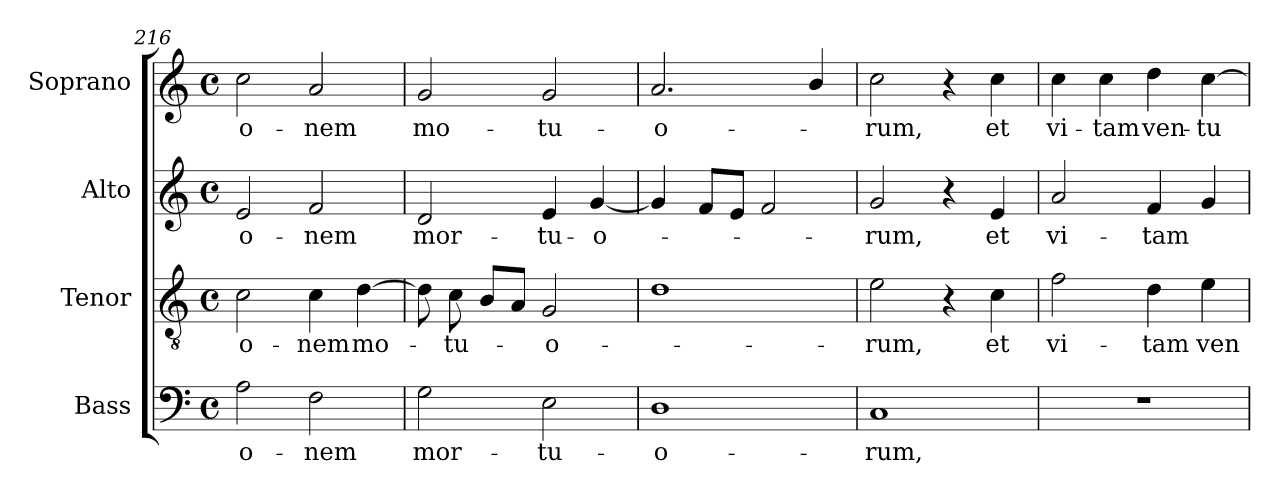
**kern	**text	**kern	**text	**kern	**text	**kern	**text
*part4	*part4	*part3	*part3	*part2	*part2	*part1	*part1
*staff4	*staff4	*staff3	*staff3	*staff2	*staff2	*staff1	*staff1
*I"Bass	*	*I"Tenor	*	*I"Alto	*	*I"Soprano	*
*I'B.	*	*I'T.	*	*I'A.	*	*I'S.	*
*clefF4	*	*clefGv2	*	*clefG2	*	*clefG2	*
*	*	*ITrd7c12	*	*	*	*	*
*k[]	*	*k[]	*	*k[]	*	*k[]	*
*C:	*	*C:	*	*C:	*	*C:	*
*M4/4	*	*M4/4	*	*M4/4	*	*M4/4	*
*met(c)	*	*met(c)	*	*met(c)	*	*met(c)	*
=216	=216	=216	=216	=216	=216	=216	=216
!	!LO:LY:b:color=#000000	!	!	!	!	!	!
!	!	!	!LO:LY:b:color=#000000	!	!	!	!
!	!	!	!	!	!LO:LY:b:color=#000000	!	!
!	!	!	!	!	!	!	!LO:LY:b:color=#000000
2Ai\	-o-	2Ci\	-o-	2ei/	-o-	2cci\	-o-
!	!LO:LY:b:color=#000000	!	!	!	!	!	!
!	!	!	!LO:LY:b:color=#000000	!	!	!	!
!	!	!	!	!	!LO:LY:b:color=#000000	!	!
!	!	!	!	!	!	!	!LO:LY:b:color=#000000
2Fi\	-nem	4Ci\	-nem	2fi/	-nem	2ai/	-nem
!	!	!	!LO:LY:b:color=#000000	!	!	!	!
.	.	[4Di\	mo-	.	.	.	.
=217	=217	=217	=217	=217	=217	=217	=217
!	!LO:LY:b:color=#000000	!	!	!	!	!	!
!	!	!	!	!	!LO:LY:b:color=#000000	!	!
!	!	!	!	!	!	!	!LO:LY:b:color=#000000
2Gi\	mor-	8Di\]	.	2di/	mor-	2gi/	mo-
!	!	!	!LO:LY:b:color=#000000	!	!	!	!
.	.	8Ci\	-tu-	.	.	.	.
.	.	8BBi/L	.	.	.	.	.
.	.	8AAi/J	.	.	.	.	.
!	!LO:LY:b:color=#000000	!	!	!	!	!	!
!	!	!	!LO:LY:b:color=#000000	!	!	!	!
!	!	!	!	!	!LO:LY:b:color=#000000	!	!
!	!	!	!	!	!	!	!LO:LY:b:color=#000000
2Ei\	-tu-	2GGi/	-o-	4ei/	-tu-	2gi/	-tu-
!	!	!	!	!	!LO:LY:b:color=#000000	!	!
.	.	.	.	[4gi/	-o-	.	.
=218	=218	=218	=218	=218	=218	=218	=218
!	!LO:LY:b:color=#000000	!	!	!	!	!	!
!	!	!	!	!	!	!	!LO:LY:b:color=#000000
1Di	-o-	1Di	.	4gi/]	.	2.ai/	-o-
.	.	.	.	8fi/L	.	.	.
.	.	.	.	8ei/J	.	.	.
.	.	.	.	2fi/	.	.	.
.	.	.	.	.	.	4bi/	.
!!LO:PB:g=z
=219	=219	=219	=219	=219	=219	=219	=219
!	!LO:LY:b:color=#000000	!	!	!	!	!	!
!	!	!	!LO:LY:b:color=#000000	!	!	!	!
!	!	!	!	!	!LO:LY:b:color=#000000	!	!
!	!	!	!	!	!	!	!LO:LY:b:color=#000000
1Ci	-rum,	2Ei\	-rum,	2gi/	-rum,	2cci\	-rum,
.	.	4r	.	4r	.	4r	.
!	!	!	!LO:LY:b:color=#000000	!	!	!	!
!	!	!	!	!	!LO:LY:b:color=#000000	!	!
!	!	!	!	!	!	!	!LO:LY:b:color=#000000
.	.	4Ci\	et	4ei/	et	4cci\	et
=220	=220	=220	=220	=220	=220	=220	=220
!	!	!	!LO:LY:b:color=#000000	!	!	!	!
!	!	!	!	!	!LO:LY:b:color=#000000	!	!
!	!	!	!	!	!	!	!LO:LY:b:color=#000000
1r	.	2Fi\	vi-	2ai/	vi-	4cci\	vi-
!	!	!	!	!	!	!	!LO:LY:b:color=#000000
.	.	.	.	.	.	4cci\	-tam
!	!	!	!LO:LY:b:color=#000000	!	!	!	!
!	!	!	!	!	!LO:LY:b:color=#000000	!	!
!	!	!	!	!	!	!	!LO:LY:b:color=#000000
.	.	4Di\	-tam	4fi/	-tam	4ddi\	ven-
!	!	!	!LO:LY:b:color=#000000	!	!	!	!
!	!	!	!	!	!	!	!LO:LY:b:color=#000000
.	.	4Ei\	ven-	4gi/	.	[4cci\	-tu-
=	=	=	=	=	=	=	=
*-	*-	*-	*-	*-	*-	*-	*-
